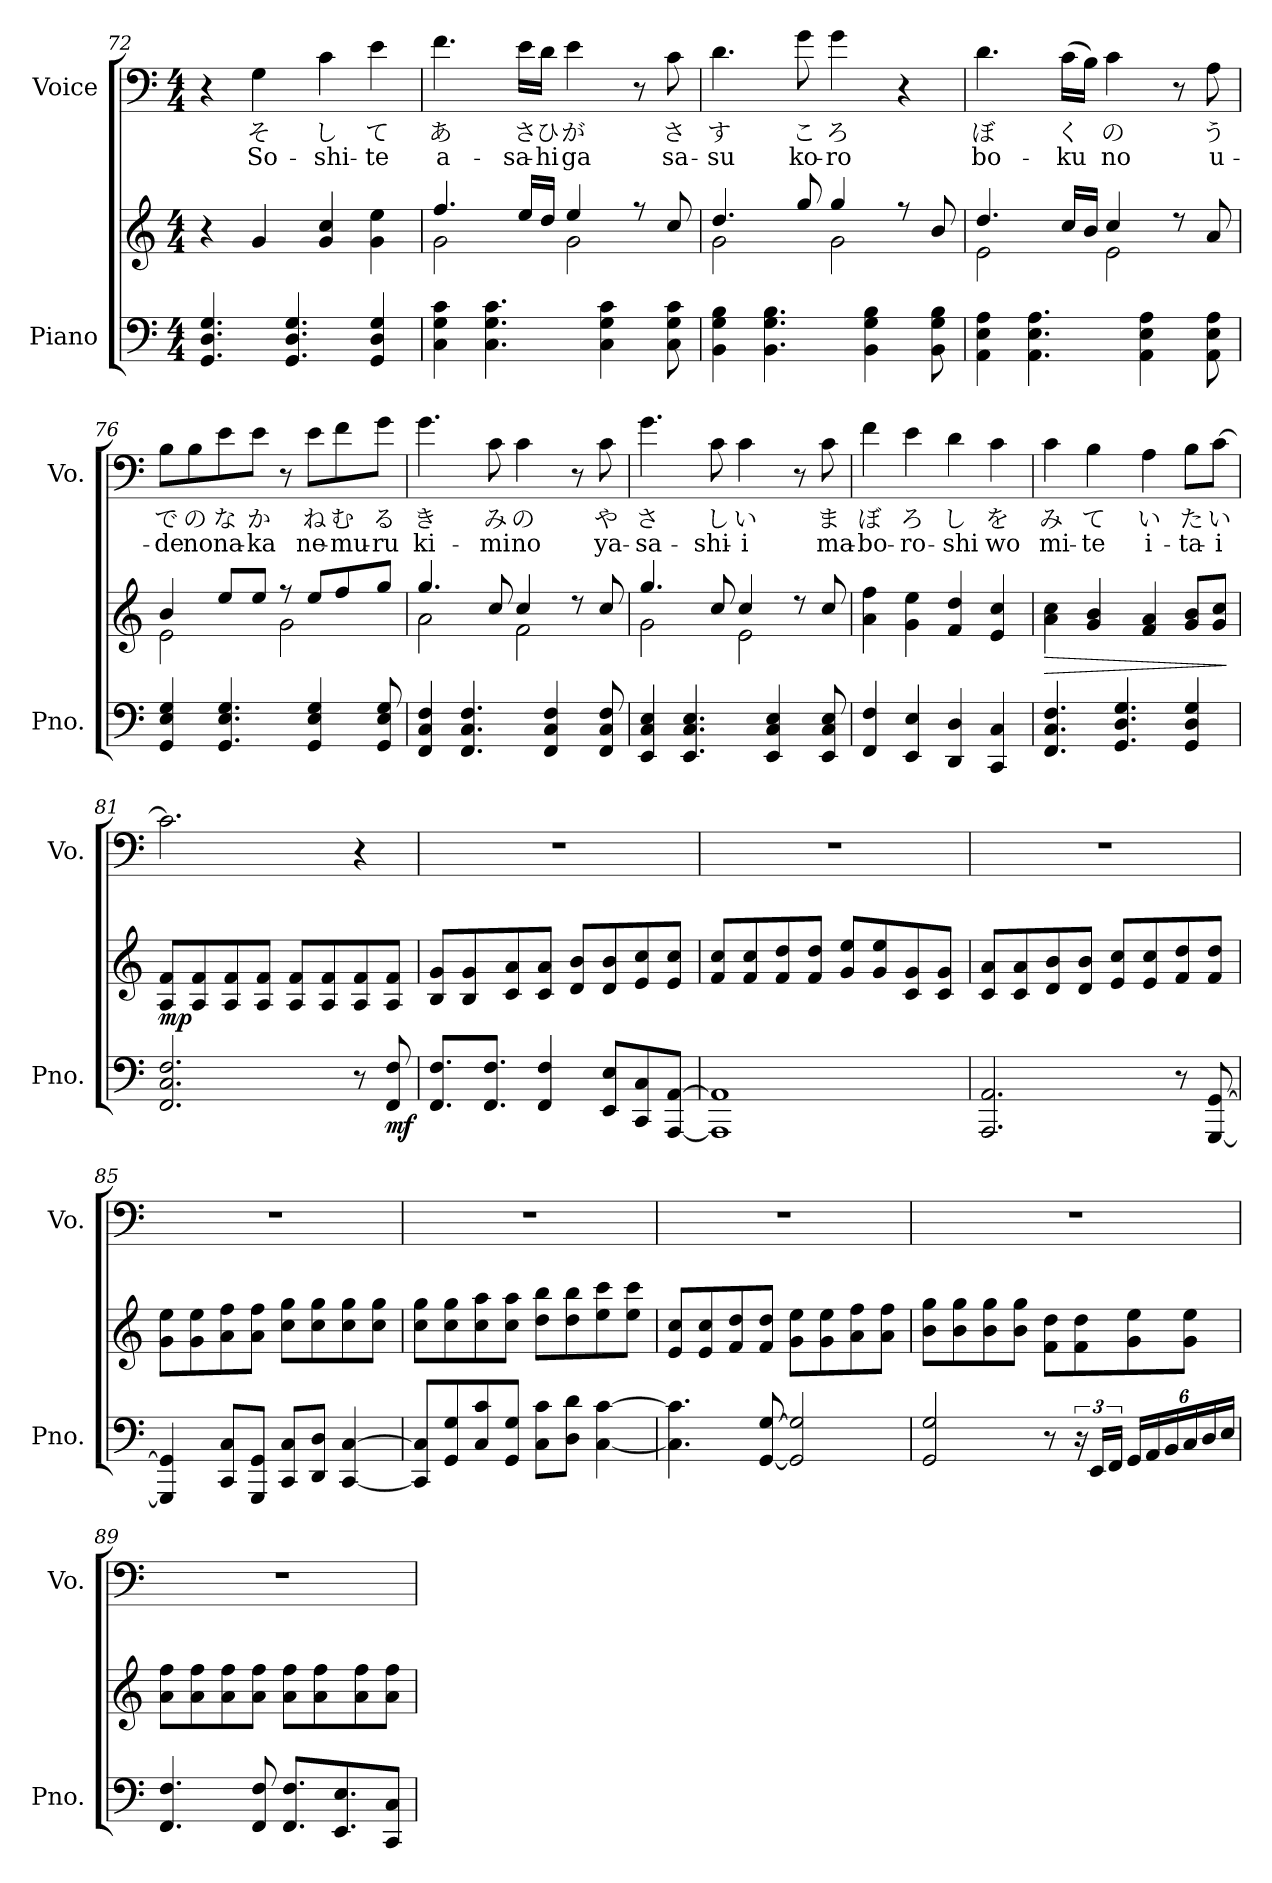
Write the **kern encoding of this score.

**kern	**kern	**dynam	**kern	**text	**text
*part2	*part2	*part2	*part1	*part1	*part1
*staff3	*staff2	*staff2/3	*staff1	*staff1	*staff1
*I"Piano	*	*	*I"Voice	*	*
*I'Pno.	*	*	*I'Vo.	*	*
*clefF4	*clefG2	*	*clefF4	*	*
*k[]	*k[]	*	*k[]	*	*
*M4/4	*M4/4	*	*M4/4	*	*
=72	=72	=72	=72	=72	=72
4.GG/ 4.D/ 4.G/	4r	.	4r	.	.
!	!	!	!	!LO:LY:b	!LO:LY:b
.	4g/	.	4G\	そ	So-
4.GG/ 4.D/ 4.G/	.	.	.	.	.
!	!	!	!	!LO:LY:b	!LO:LY:b
.	4g/ 4cc/	.	4c\	し	-shi-
!	!	!	!	!LO:LY:b	!LO:LY:b
4GG/ 4D/ 4G/	4g\ 4ee\	.	4e\	て	-te
=73	=73	=73	=73	=73	=73
*	*^	*	*	*	*
!	!	!	!	!	!LO:LY:b	!LO:LY:b
4C\ 4G\ 4c\	4.ff/	2g\	.	4.f\	あ	a-
4.C\ 4.G\ 4.c\	.	.	.	.	.	.
!	!	!	!	!	!LO:LY:b	!LO:LY:b
.	16ee/LL	.	.	16e\LL	さ	-sa-
!	!	!	!	!	!LO:LY:b	!LO:LY:b
.	16dd/JJ	.	.	16d\JJ	ひ	-hi
!	!	!	!	!	!LO:LY:b	!LO:LY:b
.	4ee/	2g\	.	4e\	が	ga
4C\ 4G\ 4c\	.	.	.	.	.	.
.	8r	.	.	8r	.	.
!	!	!	!	!	!LO:LY:b	!LO:LY:b
8C\ 8G\ 8c\	8cc/	.	.	8c\	さ	sa-
!!LO:PB:g=z
=74	=74	=74	=74	=74	=74	=74
!	!	!	!	!	!LO:LY:b	!LO:LY:b
4BB\ 4G\ 4B\	4.dd/	2g\	.	4.d\	す	-su
4.BB\ 4.G\ 4.B\	.	.	.	.	.	.
!	!	!	!	!	!LO:LY:b	!LO:LY:b
.	8gg/	.	.	8g\	こ	ko-
!	!	!	!	!	!LO:LY:b	!LO:LY:b
.	4gg/	2g\	.	4g\	ろ	-ro
4BB\ 4G\ 4B\	.	.	.	.	.	.
.	8r	.	.	4r	.	.
8BB\ 8G\ 8B\	8b/	.	.	.	.	.
=75	=75	=75	=75	=75	=75	=75
!	!	!	!	!	!LO:LY:b	!LO:LY:b
4AA\ 4E\ 4A\	4.dd/	2e\	.	4.d\	ぼ	bo-
4.AA\ 4.E\ 4.A\	.	.	.	.	.	.
!	!	!	!	!	!LO:LY:b	!LO:LY:b
.	16cc/LL	.	.	(>16c\LL	く	-ku
.	16b/JJ	.	.	16B\JJ)	.	.
!	!	!	!	!	!LO:LY:b	!LO:LY:b
.	4cc/	2e\	.	4c\	の	no
4AA\ 4E\ 4A\	.	.	.	.	.	.
.	8r	.	.	8r	.	.
!	!	!	!	!	!LO:LY:b	!LO:LY:b
8AA\ 8E\ 8A\	8a/	.	.	8A\	う	u-
=76	=76	=76	=76	=76	=76	=76
!	!	!	!	!	!LO:LY:b	!LO:LY:b
4GG/ 4E/ 4G/	4b/	2e\	.	8B\L	で	-de
!	!	!	!	!	!LO:LY:b	!LO:LY:b
.	.	.	.	8B\	の	no
!	!	!	!	!	!LO:LY:b	!LO:LY:b
4.GG/ 4.E/ 4.G/	8ee/L	.	.	8e\	な	na-
!	!	!	!	!	!LO:LY:b	!LO:LY:b
.	8ee/J	.	.	8e\J	か	-ka
.	8r	2g\	.	8r	.	.
!	!	!	!	!	!LO:LY:b	!LO:LY:b
4GG/ 4E/ 4G/	8ee/L	.	.	8e\L	ね	ne-
!	!	!	!	!	!LO:LY:b	!LO:LY:b
.	8ff/	.	.	8f\	む	-mu-
!	!	!	!	!	!LO:LY:b	!LO:LY:b
8GG/ 8E/ 8G/	8gg/J	.	.	8g\J	る	-ru
=77	=77	=77	=77	=77	=77	=77
!	!	!	!	!	!LO:LY:b	!LO:LY:b
4FF/ 4C/ 4F/	4.gg/	2a\	.	4.g\	き	ki-
4.FF/ 4.C/ 4.F/	.	.	.	.	.	.
!	!	!	!	!	!LO:LY:b	!LO:LY:b
.	8cc/	.	.	8c\	み	-mi
!	!	!	!	!	!LO:LY:b	!LO:LY:b
.	4cc/	2f\	.	4c\	の	no
4FF/ 4C/ 4F/	.	.	.	.	.	.
.	8r	.	.	8r	.	.
!	!	!	!	!	!LO:LY:b	!LO:LY:b
8FF/ 8C/ 8F/	8cc/	.	.	8c\	や	ya-
!!LO:LB:g=z
=78	=78	=78	=78	=78	=78	=78
!	!	!	!	!	!LO:LY:b	!LO:LY:b
4EE/ 4C/ 4E/	4.gg/	2g\	.	4.g\	さ	-sa-
4.EE/ 4.C/ 4.E/	.	.	.	.	.	.
!	!	!	!	!	!LO:LY:b	!LO:LY:b
.	8cc/	.	.	8c\	し	-shi-
!	!	!	!	!	!LO:LY:b	!LO:LY:b
.	4cc/	2e\	.	4c\	い	-i
4EE/ 4C/ 4E/	.	.	.	.	.	.
.	8r	.	.	8r	.	.
!	!	!	!	!	!LO:LY:b	!LO:LY:b
8EE/ 8C/ 8E/	8cc/	.	.	8c\	ま	ma-
*	*v	*v	*	*	*	*
=79	=79	=79	=79	=79	=79
!	!	!	!	!LO:LY:b	!LO:LY:b
4FF/ 4F/	4a\ 4ff\	.	4f\	ぼ	-bo-
!	!	!	!	!LO:LY:b	!LO:LY:b
4EE/ 4E/	4g\ 4ee\	.	4e\	ろ	-ro-
!	!	!	!	!LO:LY:b	!LO:LY:b
4DD/ 4D/	4f/ 4dd/	.	4d\	し	-shi
!	!	!	!	!LO:LY:b	!LO:LY:b
4CC/ 4C/	4e/ 4cc/	.	4c\	を	wo
=80	=80	=80	=80	=80	=80
!	!	!LO:HP:b	!	!LO:LY:b	!LO:LY:b
4.FF/ 4.C/ 4.F/	4a\ 4cc\	>	4c\	み	mi-
!	!	!	!	!LO:LY:b	!LO:LY:b
.	4g/ 4b/	.	4B\	て	-te
4.GG/ 4.D/ 4.G/	.	.	.	.	.
!	!	!	!	!LO:LY:b	!LO:LY:b
.	4f/ 4a/	.	4A\	い	i-
!	!	!	!	!LO:LY:b	!LO:LY:b
4GG/ 4D/ 4G/	8g/ 8b/L	.	8B\L	た	-ta-
!	!	!	!	!LO:LY:b	!LO:LY:b
.	8g/ 8cc/J	.	[8c\J	い	-i
.	.	]	.	.	.
=81	=81	=81	=81	=81	=81
!	!	!LO:DY:b	!	!	!
2.FF/ 2.C/ 2.F/	8A/ 8f/L	mp	2.c\]	.	.
.	8A/ 8f/	.	.	.	.
.	8A/ 8f/	.	.	.	.
.	8A/ 8f/J	.	.	.	.
.	8A/ 8f/L	.	.	.	.
.	8A/ 8f/	.	.	.	.
8r	8A/ 8f/	.	4r	.	.
!	!	!LO:DY:b=2	!	!	!
8FF/ 8F/	8A/ 8f/J	mf	.	.	.
!!LO:LB:g=z
=82	=82	=82	=82	=82	=82
8.FF/ 8.F/L	8B/ 8g/L	.	1r	.	.
.	8B/ 8g/	.	.	.	.
8.FF/ 8.F/J	.	.	.	.	.
.	8c/ 8a/	.	.	.	.
4FF/ 4F/	8c/ 8a/J	.	.	.	.
.	8d/ 8b/L	.	.	.	.
8EE/ 8E/L	8d/ 8b/	.	.	.	.
8CC/ 8C/	8e/ 8cc/	.	.	.	.
[8AAA/ [8AA/J	8e/ 8cc/J	.	.	.	.
=83	=83	=83	=83	=83	=83
1AAA] 1AA]	8f/ 8cc/L	.	1r	.	.
.	8f/ 8cc/	.	.	.	.
.	8f/ 8dd/	.	.	.	.
.	8f/ 8dd/J	.	.	.	.
.	8g/ 8ee/L	.	.	.	.
.	8g/ 8ee/	.	.	.	.
.	8c/ 8g/	.	.	.	.
.	8c/ 8g/J	.	.	.	.
=84	=84	=84	=84	=84	=84
2.AAA/ 2.AA/	8c/ 8a/L	.	1r	.	.
.	8c/ 8a/	.	.	.	.
.	8d/ 8b/	.	.	.	.
.	8d/ 8b/J	.	.	.	.
.	8e/ 8cc/L	.	.	.	.
.	8e/ 8cc/	.	.	.	.
8r	8f/ 8dd/	.	.	.	.
[8GGG/ [8GG/	8f/ 8dd/J	.	.	.	.
=85	=85	=85	=85	=85	=85
4GGG/] 4GG/]	8g\ 8ee\L	.	1r	.	.
.	8g\ 8ee\	.	.	.	.
8CC/ 8C/L	8a\ 8ff\	.	.	.	.
8GGG/ 8GG/J	8a\ 8ff\J	.	.	.	.
8CC/ 8C/L	8cc\ 8gg\L	.	.	.	.
8DD/ 8D/J	8cc\ 8gg\	.	.	.	.
[4CC/ [4C/	8cc\ 8gg\	.	.	.	.
.	8cc\ 8gg\J	.	.	.	.
!!LO:LB:g=z
=86	=86	=86	=86	=86	=86
8CC/] 8C/]L	8cc\ 8gg\L	.	1r	.	.
8GG/ 8G/	8cc\ 8gg\	.	.	.	.
8C/ 8c/	8cc\ 8aa\	.	.	.	.
8GG/ 8G/J	8cc\ 8aa\J	.	.	.	.
8C\ 8c\L	8dd\ 8bb\L	.	.	.	.
8D\ 8d\J	8dd\ 8bb\	.	.	.	.
[4C\ [4c\	8ee\ 8ccc\	.	.	.	.
.	8ee\ 8ccc\J	.	.	.	.
=87	=87	=87	=87	=87	=87
4.C\] 4.c\]	8e/ 8cc/L	.	1r	.	.
.	8e/ 8cc/	.	.	.	.
.	8f/ 8dd/	.	.	.	.
[8GG/ [8G/	8f/ 8dd/J	.	.	.	.
2GG/] 2G/]	8g\ 8ee\L	.	.	.	.
.	8g\ 8ee\	.	.	.	.
.	8a\ 8ff\	.	.	.	.
.	8a\ 8ff\J	.	.	.	.
=88	=88	=88	=88	=88	=88
2GG/ 2G/	8b\ 8gg\L	.	1r	.	.
.	8b\ 8gg\	.	.	.	.
.	8b\ 8gg\	.	.	.	.
.	8b\ 8gg\J	.	.	.	.
8r	8f\ 8dd\L	.	.	.	.
24r	8f\ 8dd\	.	.	.	.
24EE/LL	.	.	.	.	.
24FF/JJ	.	.	.	.	.
*Xbrackettup	*	*	*	*	*
24GG/LL	8g\ 8ee\	.	.	.	.
24AA/	.	.	.	.	.
24BB/	.	.	.	.	.
24C/	8g\ 8ee\J	.	.	.	.
24D/	.	.	.	.	.
24E/JJ	.	.	.	.	.
!!LO:PB:g=z
=89	=89	=89	=89	=89	=89
4.FF/ 4.F/	8a\ 8ff\L	.	1r	.	.
.	8a\ 8ff\	.	.	.	.
.	8a\ 8ff\	.	.	.	.
8FF/ 8F/	8a\ 8ff\J	.	.	.	.
8.FF/ 8.F/L	8a\ 8ff\L	.	.	.	.
.	8a\ 8ff\	.	.	.	.
8.EE/ 8.E/	.	.	.	.	.
.	8a\ 8ff\	.	.	.	.
8CC/ 8C/J	8a\ 8ff\J	.	.	.	.
=	=	=	=	=	=
*-	*-	*-	*-	*-	*-
